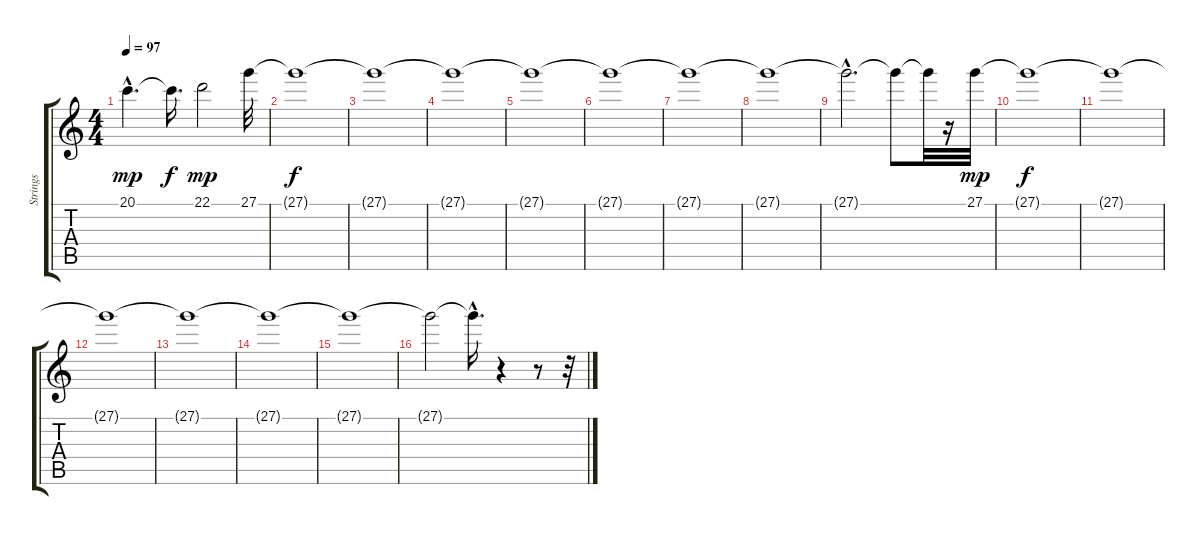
\track ("Strings             " "Strings   ") {instrument stringensemble1}
\staff {score tabs}
\tuning (E4 B3 G3 D3 A2 E2) {hide}
\ts (4 4)
\tempo 97
\clef g2
\ks c
20.1{hac}.4{d dy mp} 20.1{t}.16{d dy f} 22.1.2{dy mp} 27.1.32 |
27.1{t}.1{dy f} |
27.1{t}.1 |
27.1{t}.1 |
27.1{t}.1 |
27.1{t}.1 |
27.1{t}.1 |
27.1{t}.1 |
27.1{hac t}.2{d} 27.1{t}.8 27.1{t}.32 r.16 27.1.32{dy mp} |
27.1{t}.1{dy f} |
27.1{t}.1 |
27.1{t}.1 |
27.1{t}.1 |
27.1{t}.1 |
27.1{t}.1 |
27.1{t}.2 27.1{hac t}.16{d} r.4 r.8 r.32
